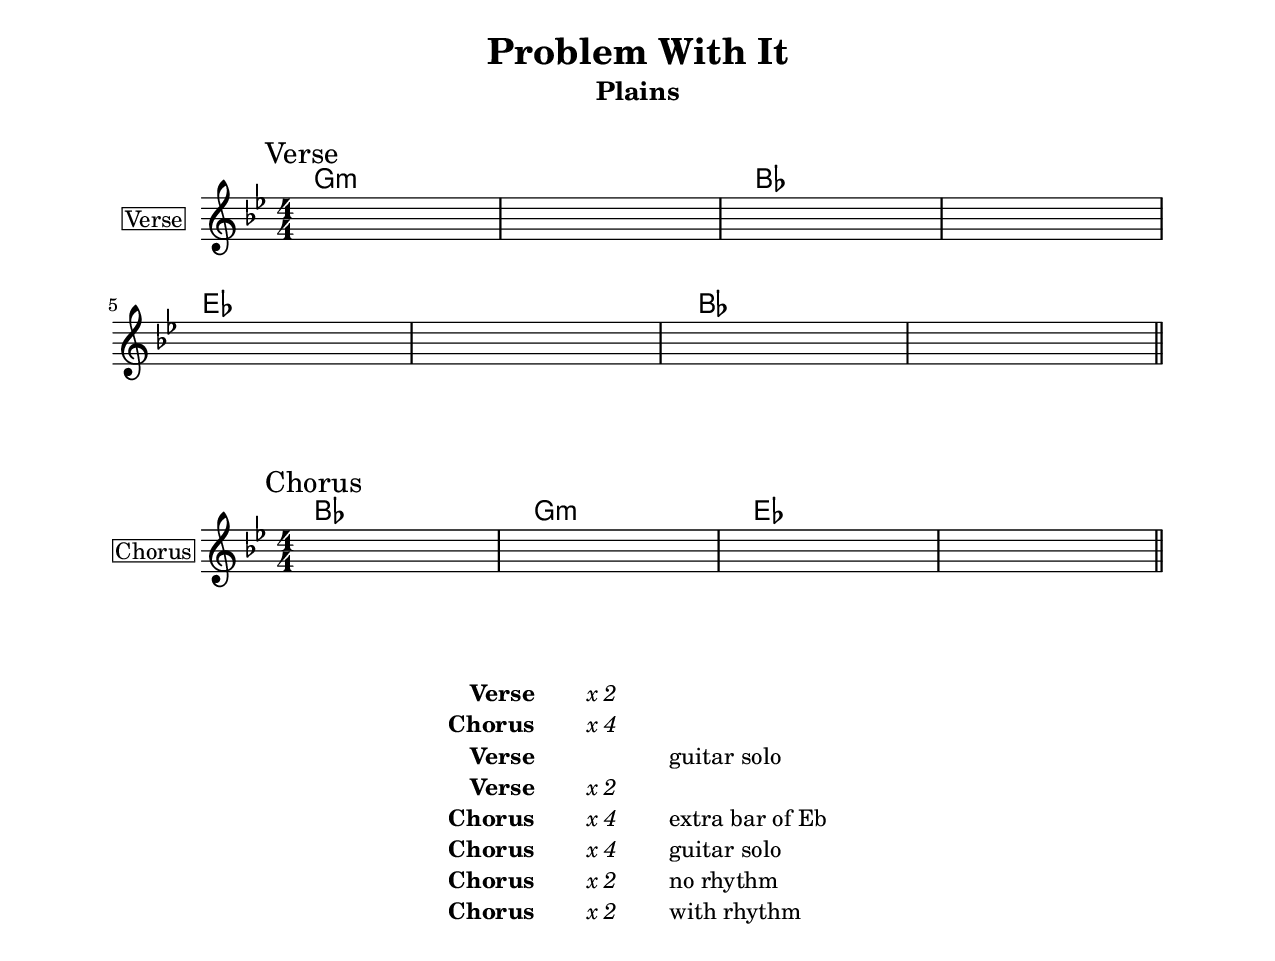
\version "2.23.80"

\include "settings.ily"
\include "style.ily"
changes_verse = \chords {
  \mark "Verse"
  g1:m |
  s |
  bf |
  s |
  ef |
  s |
  bf |
  s |
}

changes_chorus = \chords {
  \mark "Chorus"
  bf1 |
  g:m |
  ef |
  s |
}

key_and_time = {
  \key bf \major
  \time 4/4
}

structure_verse = {
  \key_and_time
  \mark \markup \box "Verse"
  s1 * 8 |
  \bar "||"
}

structure_chorus = {
  \key_and_time
  \mark \markup \box "Chorus"
  s1 * 4 |
  \bar "||"
}


\header {
  title = "Problem With It"
  subtitle = "Plains"
}

\paper {
  score-system-spacing.basic-distance = #20
}

\layout {
  ragged-last = ##f
  \context {
    \Score
    \consists #(set-bars-per-line '(4))
  }
}

\markup \vspace #1

\score {
  <<
    \numericTimeSignature
    \changes_verse
    \new Staff \with {
      instrumentName = \markup \box "Verse"
    } {
      \structure_verse
    }
  >>
}

\score {
  <<
    \numericTimeSignature
    \changes_chorus
    \new Staff \with {
      instrumentName = \markup \box "Chorus"
    } {
      \structure_chorus
    }
  >>
}

\markup \vspace #2

\markup \fill-line {
  \column
  \override #'(padding . 5)
  \table #'(1 -1 -1)
  {
    \bold Verse \italic "x 2" ""
    \bold Chorus \italic "x 4" ""
    \bold Verse \italic "" "guitar solo"
    \bold Verse \italic "x 2" ""
    \bold Chorus \italic "x 4" "extra bar of Eb"
    \bold Chorus \italic "x 4" "guitar solo"
    \bold Chorus \italic "x 2" "no rhythm"
    \bold Chorus \italic "x 2" "with rhythm"
  }
}
